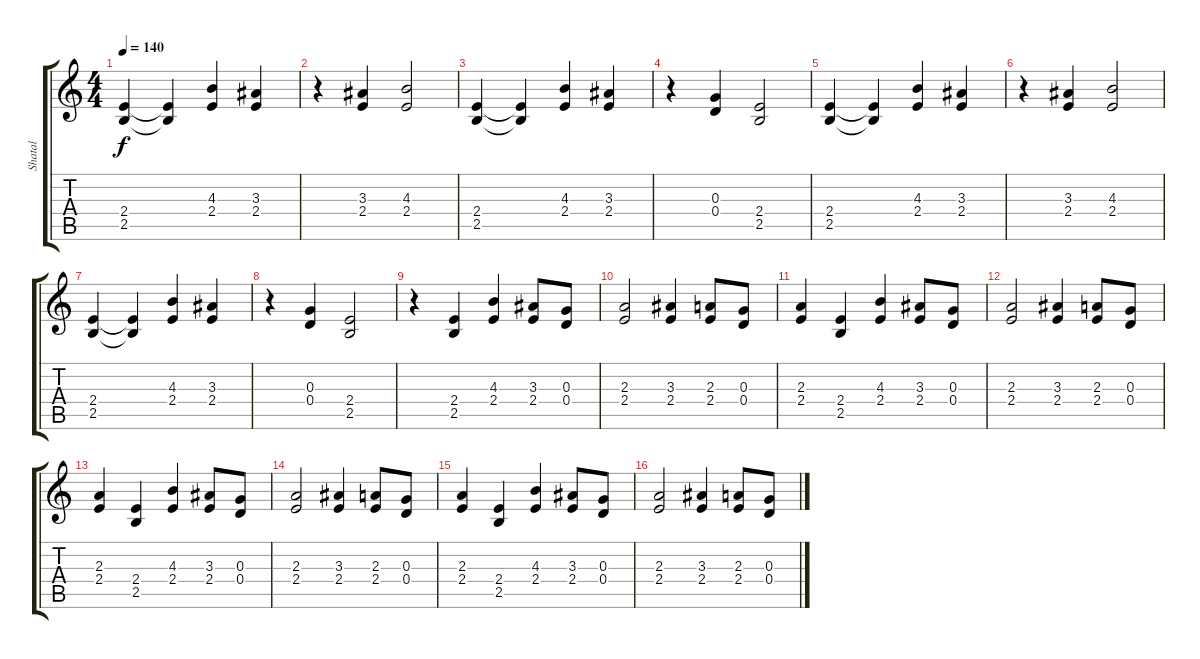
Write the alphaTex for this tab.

\track ("Shatal" "Shatal") {instrument distortionguitar}
\staff {score tabs}
\tuning (E4 B3 G3 D3 A2 E2) {hide}
\ts (4 4)
\tempo 140
\clef g2
\ks c
(2.4 2.5).4{dy f} (2.4{t} 2.5{t}).4 (4.3 2.4).4 (3.3 2.4).4 |
r.4 (3.3 2.4).4 (4.3 2.4).2 |
(2.4 2.5).4 (2.4{t} 2.5{t}).4 (4.3 2.4).4 (3.3 2.4).4 |
r.4 (0.3 0.4).4 (2.4 2.5).2 |
(2.4 2.5).4 (2.4{t} 2.5{t}).4 (4.3 2.4).4 (3.3 2.4).4 |
r.4 (3.3 2.4).4 (4.3 2.4).2 |
(2.4 2.5).4 (2.4{t} 2.5{t}).4 (4.3 2.4).4 (3.3 2.4).4 |
r.4 (0.3 0.4).4 (2.4 2.5).2 |
r.4 (2.4 2.5).4 (4.3 2.4).4 (3.3 2.4).8 (0.3 0.4).8 |
(2.3 2.4).2 (3.3 2.4).4 (2.3 2.4).8 (0.3 0.4).8 |
(2.3 2.4).4 (2.4 2.5).4 (4.3 2.4).4 (3.3 2.4).8 (0.3 0.4).8 |
(2.3 2.4).2 (3.3 2.4).4 (2.3 2.4).8 (0.3 0.4).8 |
(2.3 2.4).4 (2.4 2.5).4 (4.3 2.4).4 (3.3 2.4).8 (0.3 0.4).8 |
(2.3 2.4).2 (3.3 2.4).4 (2.3 2.4).8 (0.3 0.4).8 |
(2.3 2.4).4 (2.4 2.5).4 (4.3 2.4).4 (3.3 2.4).8 (0.3 0.4).8 |
(2.3 2.4).2 (3.3 2.4).4 (2.3 2.4).8 (0.3 0.4).8
